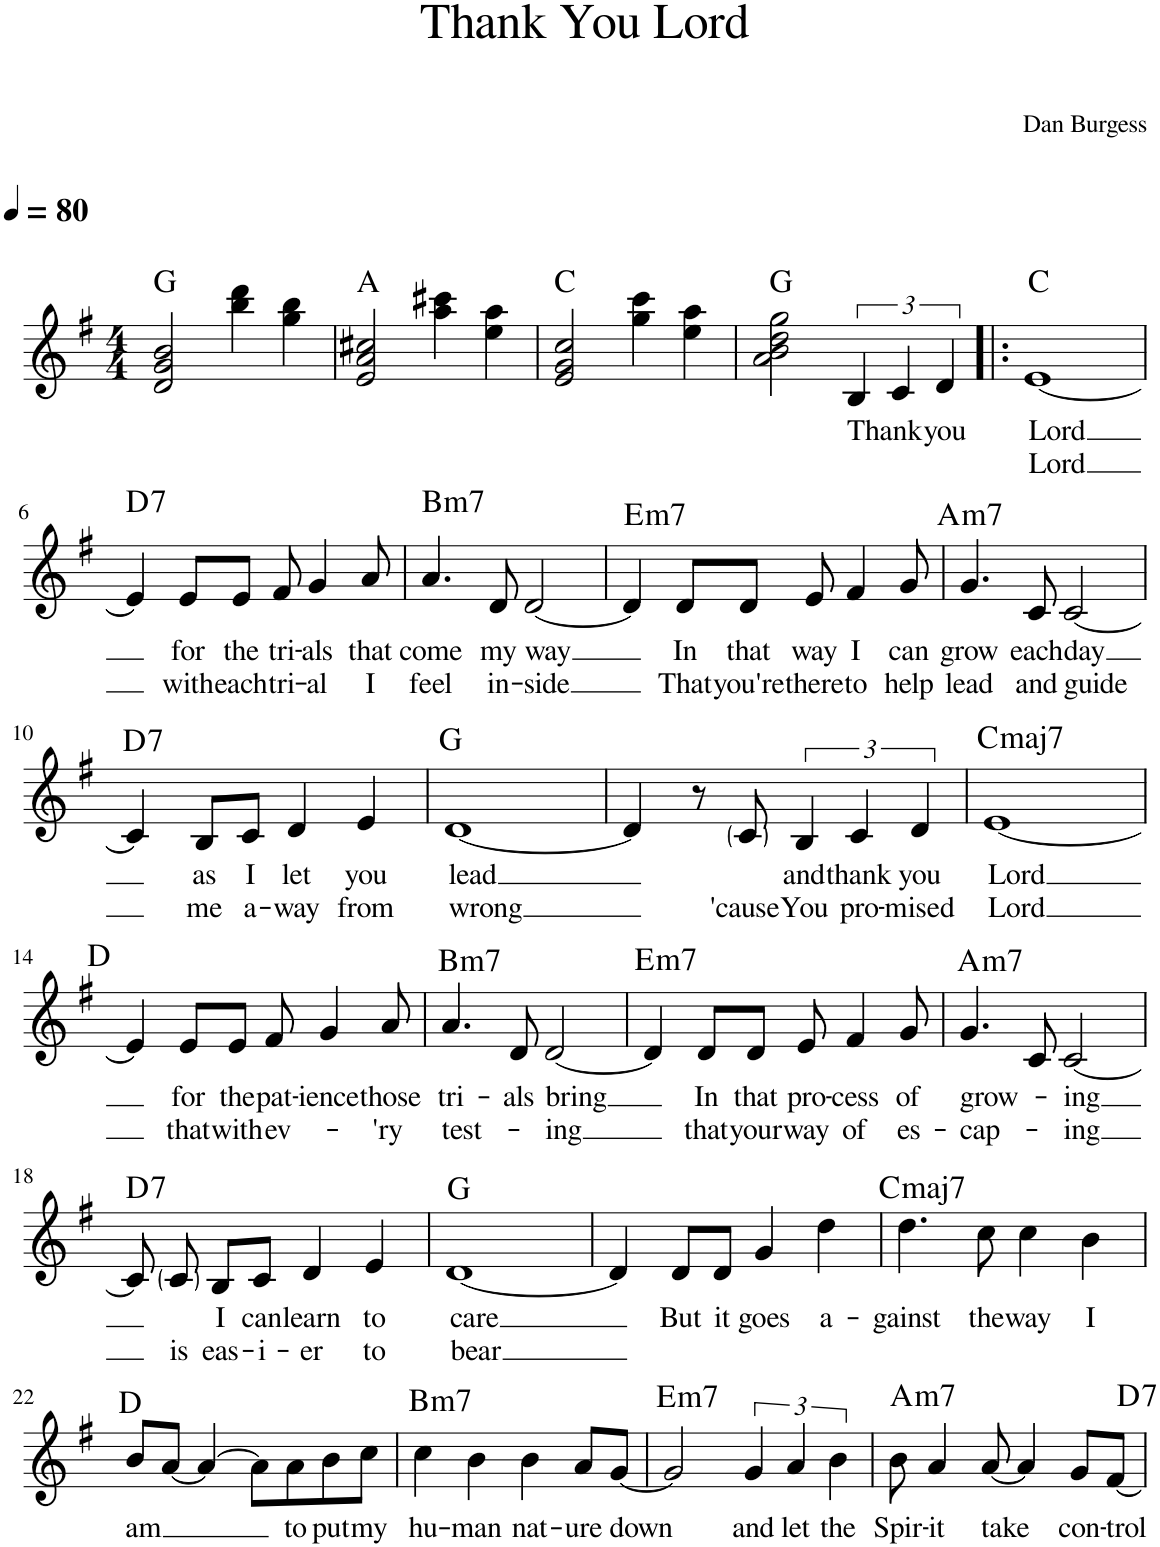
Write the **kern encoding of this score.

**kern	**text	**text	**harte
*part1	*part1	*part1	*part1
*staff1	*staff1	*staff1	*
*I"Piano	*	*	*
*I'Pno.	*	*	*
*clefG2	*	*	*
*k[f#]	*	*	*
*M4/4	*	*	*
*MM80	*	*	*
=1	=1	=1	=1
2d/ 2g/ 2b/	.	.	G:maj
4bb\ 4ddd\	.	.	.
4gg\ 4bb\	.	.	.
=2	=2	=2	=2
2e/ 2a/ 2cc#X/	.	.	A:maj
4aa\ 4ccc#X\	.	.	.
4ee\ 4aa\	.	.	.
=3	=3	=3	=3
2e/ 2g/ 2cc/	.	.	C:maj
4gg\ 4ccc\	.	.	.
4ee\ 4aa\	.	.	.
=4	=4	=4	=4
2a\ 2b\ 2dd\ 2gg\	.	.	G:maj
!	!LO:LY:b	!	!
6B/	Thank	.	.
6c/	.	.	.
!	!LO:LY:b	!	!
6d/	you	.	.
=5!|:	=5!|:	=5!|:	=5!|:
!	!LO:LY:b	!LO:LY:b	!
[1e	Lord	Lord	C:maj
!!LO:LB:g=z
=6	=6	=6	=6
!	!	!	!LO:H:kt=7
4e/]	.	.	D:7
!	!LO:LY:b	!LO:LY:b	!
8e/L	for	with	.
!	!LO:LY:b	!LO:LY:b	!
8e/J	the	each	.
!	!LO:LY:b	!LO:LY:b	!
8f#/	tri-	tri-	.
!	!LO:LY:b	!LO:LY:b	!
4g/	-als	-al	.
!	!LO:LY:b	!LO:LY:b	!
8a/	that	I	.
=7	=7	=7	=7
!	!LO:LY:b	!LO:LY:b	!LO:H:kt=m7
4.a/	come	feel	B:min7
!	!LO:LY:b	!LO:LY:b	!
8d/	my	in-	.
!	!LO:LY:b	!LO:LY:b	!
[2d/	way	-side	.
=8	=8	=8	=8
!	!	!	!LO:H:kt=m7
4d/]	.	.	E:min7
!	!LO:LY:b	!LO:LY:b	!
8d/L	In	That	.
!	!LO:LY:b	!LO:LY:b	!
8d/J	that	you're	.
!	!LO:LY:b	!LO:LY:b	!
8e/	way	there	.
!	!LO:LY:b	!LO:LY:b	!
4f#/	I	to	.
!	!LO:LY:b	!LO:LY:b	!
8g/	can	help	.
=9	=9	=9	=9
!	!LO:LY:b	!LO:LY:b	!LO:H:kt=m7
4.g/	grow	lead	A:min7
!	!LO:LY:b	!LO:LY:b	!
8c/	each	and	.
!	!LO:LY:b	!LO:LY:b	!
[2c/	day	guide	.
!!LO:LB:g=z
=10	=10	=10	=10
!	!	!	!LO:H:kt=7
4c/]	.	.	D:7
!	!LO:LY:b	!LO:LY:b	!
8B/L	as	me	.
!	!LO:LY:b	!LO:LY:b	!
8c/J	I	a-	.
!	!LO:LY:b	!LO:LY:b	!
4d/	let	-way	.
!	!LO:LY:b	!LO:LY:b	!
4e/	you	from	.
=11	=11	=11	=11
!	!LO:LY:b	!LO:LY:b	!
[1d	lead	wrong	G:maj
=12	=12	=12	=12
4d/]	.	.	.
8r	.	.	.
!	!	!LO:LY:b	!
8c/	.	'cause	.
!	!LO:LY:b	!LO:LY:b	!
6B/	and	You	.
!	!LO:LY:b	!LO:LY:b	!
6c/	thank	pro-	.
!	!LO:LY:b	!LO:LY:b	!
6d/	you	-mised	.
=13	=13	=13	=13
!	!LO:LY:b	!LO:LY:b	!LO:H:kt=maj7
[1e	Lord	Lord	C:maj7
!!LO:LB:g=z
=14	=14	=14	=14
4e/]	.	.	.
!	!LO:LY:b	!LO:LY:b	!
8e/L	for	that	D:maj
!	!LO:LY:b	!LO:LY:b	!
8e/J	the	with	.
!	!LO:LY:b	!LO:LY:b	!
8f#/	pat-	ev-	.
!	!LO:LY:b	!	!
4g/	-ience	.	.
!	!LO:LY:b	!LO:LY:b	!
8a/	those	-'ry	.
=15	=15	=15	=15
!	!LO:LY:b	!LO:LY:b	!LO:H:kt=m7
4.a/	tri-	test-	B:min7
!	!LO:LY:b	!	!
8d/	-als	.	.
!	!LO:LY:b	!LO:LY:b	!
[2d/	bring	-ing	.
=16	=16	=16	=16
!	!	!	!LO:H:kt=m7
4d/]	.	.	E:min7
!	!LO:LY:b	!LO:LY:b	!
8d/L	In	that	.
!	!LO:LY:b	!LO:LY:b	!
8d/J	that	your	.
!	!LO:LY:b	!LO:LY:b	!
8e/	pro-	way	.
!	!LO:LY:b	!LO:LY:b	!
4f#/	-cess	of	.
!	!LO:LY:b	!LO:LY:b	!
8g/	of	es-	.
=17	=17	=17	=17
!	!LO:LY:b	!LO:LY:b	!LO:H:kt=m7
4.g/	grow-	-cap-	A:min7
8c/	.	.	.
!	!LO:LY:b	!LO:LY:b	!
[2c/	-ing	-ing	.
!!LO:LB:g=z
=18	=18	=18	=18
!	!	!	!LO:H:kt=7
8c/]	.	.	D:7
!	!	!LO:LY:b	!
8c/	.	is	.
!	!LO:LY:b	!LO:LY:b	!
8B/L	I	eas-	.
!	!LO:LY:b	!LO:LY:b	!
8c/J	can	-i-	.
!	!LO:LY:b	!LO:LY:b	!
4d/	learn	-er	.
!	!LO:LY:b	!LO:LY:b	!
4e/	to	to	.
=19	=19	=19	=19
!	!LO:LY:b	!LO:LY:b	!
[1d	care	bear	G:maj
=20	=20	=20	=20
4d/]	.	.	.
!	!LO:LY:b	!	!
8d/L	But	.	.
!	!LO:LY:b	!	!
8d/J	it	.	.
!	!LO:LY:b	!	!
4g/	goes	.	.
!	!LO:LY:b	!	!
4dd\	a-	.	.
=21	=21	=21	=21
!	!LO:LY:b	!	!LO:H:kt=maj7
4.dd\	-gainst	.	C:maj7
!	!LO:LY:b	!	!
8cc\	the	.	.
!	!LO:LY:b	!	!
4cc\	way	.	.
!	!LO:LY:b	!	!
4b\	I	.	.
!!LO:LB:g=z
=22	=22	=22	=22
!	!LO:LY:b	!	!
8b/L	am	.	D:maj
[8a/J	.	.	.
4a/_	.	.	.
8a\L]	.	.	.
!	!LO:LY:b	!	!
8a\	to	.	.
!	!LO:LY:b	!	!
8b\	put	.	.
!	!LO:LY:b	!	!
8cc\J	my	.	.
=23	=23	=23	=23
!	!LO:LY:b	!	!LO:H:kt=m7
4cc\	hu-	.	B:min7
!	!LO:LY:b	!	!
4b\	-man	.	.
!	!LO:LY:b	!	!
4b\	nat-	.	.
!	!LO:LY:b	!	!
8a/L	-ure	.	.
!	!LO:LY:b	!	!
[8g/J	down	.	.
=24	=24	=24	=24
!	!	!	!LO:H:kt=m7
2g/]	.	.	E:min7
!	!LO:LY:b	!	!
6g/	and	.	.
!	!LO:LY:b	!	!
6a/	let	.	.
!	!LO:LY:b	!	!
6b\	the	.	.
=25	=25	=25	=25
!	!LO:LY:b	!	!LO:H:kt=m7
8b\	Spir-	.	A:min7
!	!LO:LY:b	!	!
4a/	-it	.	.
!	!LO:LY:b	!	!
[8a/	take	.	.
4a/]	.	.	.
!	!LO:LY:b	!	!
8g/L	con-	.	.
!	!LO:LY:b	!	!LO:H:kt=7
[8f#/J	-trol	.	D:7
=	=	=	=
*-	*-	*-	*-
